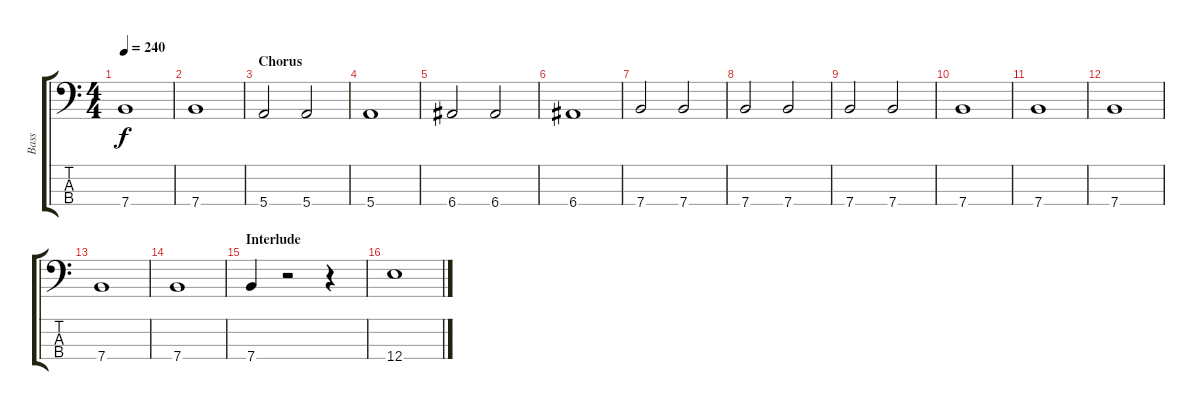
\track ("Bass" "Bass") {instrument fretlessbass}
\staff {score tabs}
\tuning (G2 D2 A1 E1) {hide}
\ts (4 4)
\tempo 240
\clef f4
\ks c
7.4.1{dy f} |
7.4.1 |
\section ("" "Chorus")
5.4.2 5.4.2 |
5.4.1 |
6.4.2 6.4.2 |
6.4.1 |
7.4.2 7.4.2 |
7.4.2 7.4.2 |
7.4.2 7.4.2 |
7.4.1 |
7.4.1 |
7.4.1 |
7.4.1 |
7.4.1 |
\section ("" "Interlude")
7.4.4 r.2 r.4 |
12.4.1
